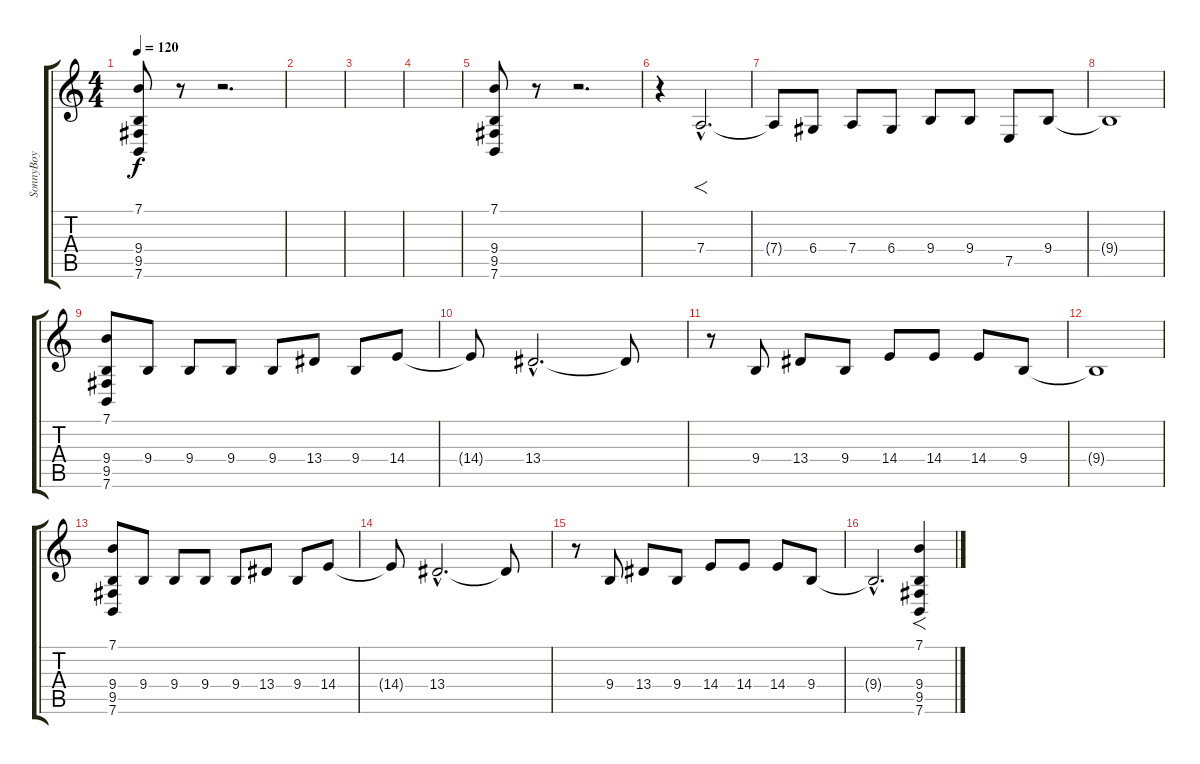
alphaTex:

\track ("SonnyBoy" "SonnyBoy") {instrument stringensemble1}
\staff {score tabs}
\tuning (E4 B3 G3 D3 A2 E2) {hide}
\ts (4 4)
\tempo 120
\clef g2
\ks c
(7.1 9.4 9.5 7.6).8{dy f} r.8 r.2{d} |
|
|
|
(7.1 9.4 9.5 7.6).8 r.8 r.2{d} |
r.4 7.4{hac}.2{f d} |
7.4{t}.8 6.4.8 7.4.8 6.4.8 9.4.8 9.4.8 7.5.8 9.4.8 |
9.4{t}.1 |
(7.1 9.4 9.5 7.6).8 9.4.8 9.4.8 9.4.8 9.4.8 13.4.8 9.4.8 14.4.8 |
14.4{t}.8 13.4{hac}.2{d} 13.4{t}.8 |
r.8 9.4.8 13.4.8 9.4.8 14.4.8 14.4.8 14.4.8 9.4.8 |
9.4{t}.1 |
(7.1 9.4 9.5 7.6).8 9.4.8 9.4.8 9.4.8 9.4.8 13.4.8 9.4.8 14.4.8 |
14.4{t}.8 13.4{hac}.2{d} 13.4{t}.8 |
r.8 9.4.8 13.4.8 9.4.8 14.4.8 14.4.8 14.4.8 9.4.8 |
9.4{hac t}.2{d} (7.1 9.4 9.5 7.6).4{f}
